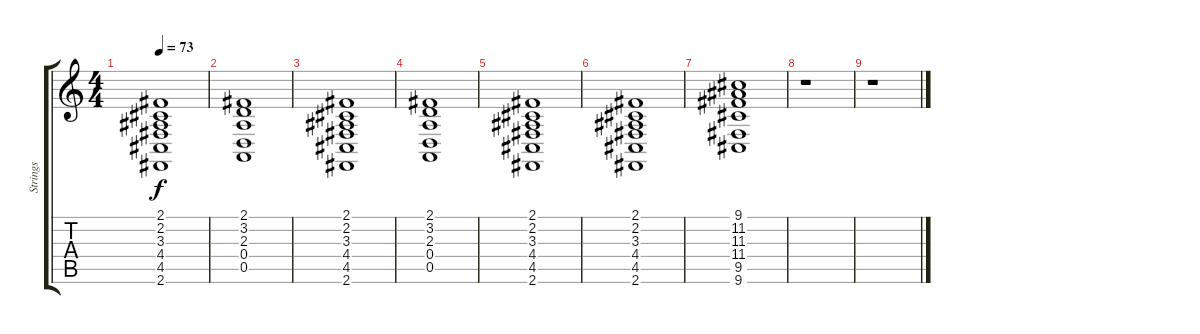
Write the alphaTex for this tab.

\track ("Strings" "Strings") {instrument stringensemble1}
\staff {score tabs}
\tuning (E4 B3 G3 D3 A2 E2) {hide}
\ts (4 4)
\tempo 73
\clef g2
\ks c
(2.1 2.2 3.3 4.4 4.5 2.6).1{dy f} |
(2.1 3.2 2.3 0.4 0.5).1 |
(2.1 2.2 3.3 4.4 4.5 2.6).1 |
(2.1 3.2 2.3 0.4 0.5).1 |
(2.1 2.2 3.3 4.4 4.5 2.6).1 |
(2.1 2.2 3.3 4.4 4.5 2.6).1 |
(9.1 11.2 11.3 11.4 9.5 9.6).1 |
r.1 |
r.1
